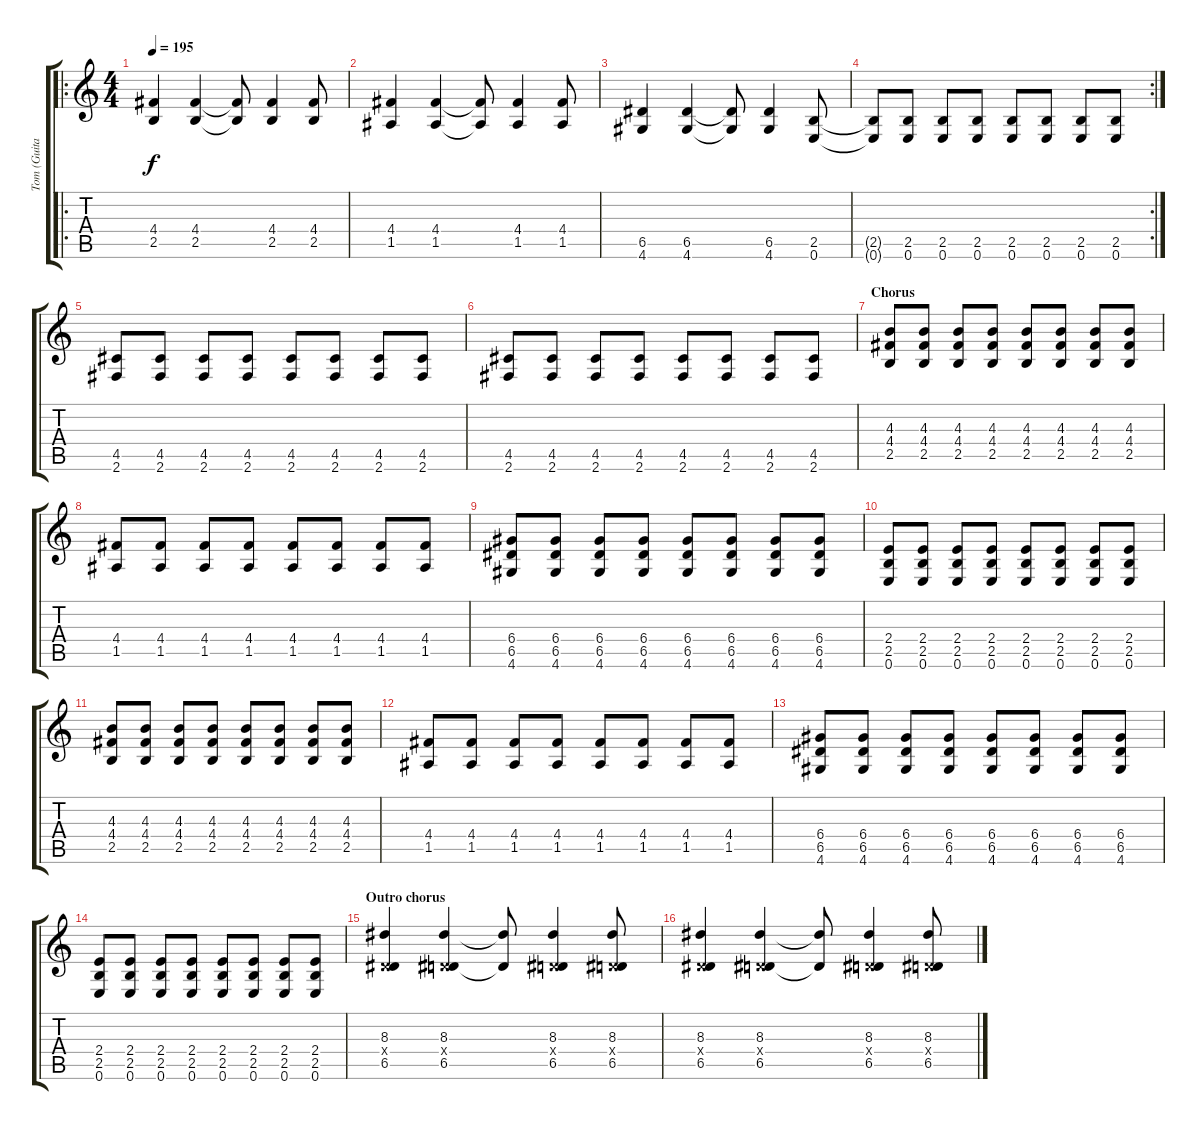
\track ("Tom (Guitar 2)" "Tom (Guita") {instrument distortionguitar}
\staff {score tabs}
\tuning (E4 B3 G3 D3 A2 E2) {hide}
\ro
\ts (4 4)
\tempo 195
\clef g2
\ks c
(4.4 2.5).4{dy f} (4.4 2.5).4 (4.4{t} 2.5{t}).8 (4.4 2.5).4 (4.4 2.5).8 |
(4.4 1.5).4 (4.4 1.5).4 (4.4{t} 1.5{t}).8 (4.4 1.5).4 (4.4 1.5).8 |
(6.5 4.6).4 (6.5 4.6).4 (6.5{t} 4.6{t}).8 (6.5 4.6).4 (2.5 0.6).8 |
\rc 2
(2.5{t} 0.6{t}).8 (2.5 0.6).8 (2.5 0.6).8 (2.5 0.6).8 (2.5 0.6).8 (2.5 0.6).8 (2.5 0.6).8 (2.5 0.6).8 |
(4.5 2.6).8 (4.5 2.6).8 (4.5 2.6).8 (4.5 2.6).8 (4.5 2.6).8 (4.5 2.6).8 (4.5 2.6).8 (4.5 2.6).8 |
(4.5 2.6).8 (4.5 2.6).8 (4.5 2.6).8 (4.5 2.6).8 (4.5 2.6).8 (4.5 2.6).8 (4.5 2.6).8 (4.5 2.6).8 |
\section ("" "Chorus")
(4.3 4.4 2.5).8 (4.3 4.4 2.5).8 (4.3 4.4 2.5).8 (4.3 4.4 2.5).8 (4.3 4.4 2.5).8 (4.3 4.4 2.5).8 (4.3 4.4 2.5).8 (4.3 4.4 2.5).8 |
(4.4 1.5).8 (4.4 1.5).8 (4.4 1.5).8 (4.4 1.5).8 (4.4 1.5).8 (4.4 1.5).8 (4.4 1.5).8 (4.4 1.5).8 |
(6.4 6.5 4.6).8 (6.4 6.5 4.6).8 (6.4 6.5 4.6).8 (6.4 6.5 4.6).8 (6.4 6.5 4.6).8 (6.4 6.5 4.6).8 (6.4 6.5 4.6).8 (6.4 6.5 4.6).8 |
(2.4 2.5 0.6).8 (2.4 2.5 0.6).8 (2.4 2.5 0.6).8 (2.4 2.5 0.6).8 (2.4 2.5 0.6).8 (2.4 2.5 0.6).8 (2.4 2.5 0.6).8 (2.4 2.5 0.6).8 |
(4.3 4.4 2.5).8 (4.3 4.4 2.5).8 (4.3 4.4 2.5).8 (4.3 4.4 2.5).8 (4.3 4.4 2.5).8 (4.3 4.4 2.5).8 (4.3 4.4 2.5).8 (4.3 4.4 2.5).8 |
(4.4 1.5).8 (4.4 1.5).8 (4.4 1.5).8 (4.4 1.5).8 (4.4 1.5).8 (4.4 1.5).8 (4.4 1.5).8 (4.4 1.5).8 |
(6.4 6.5 4.6).8 (6.4 6.5 4.6).8 (6.4 6.5 4.6).8 (6.4 6.5 4.6).8 (6.4 6.5 4.6).8 (6.4 6.5 4.6).8 (6.4 6.5 4.6).8 (6.4 6.5 4.6).8 |
(2.4 2.5 0.6).8 (2.4 2.5 0.6).8 (2.4 2.5 0.6).8 (2.4 2.5 0.6).8 (2.4 2.5 0.6).8 (2.4 2.5 0.6).8 (2.4 2.5 0.6).8 (2.4 2.5 0.6).8 |
\section ("" "Outro chorus")
(8.3 0.4{x} 6.5).4 (8.3 0.4{x} 6.5).4 (8.3{t} 6.5{t}).8 (8.3 0.4{x} 6.5).4 (8.3 0.4{x} 6.5).8 |
(8.3 0.4{x} 6.5).4 (8.3 0.4{x} 6.5).4 (8.3{t} 6.5{t}).8 (8.3 0.4{x} 6.5).4 (8.3 0.4{x} 6.5).8
